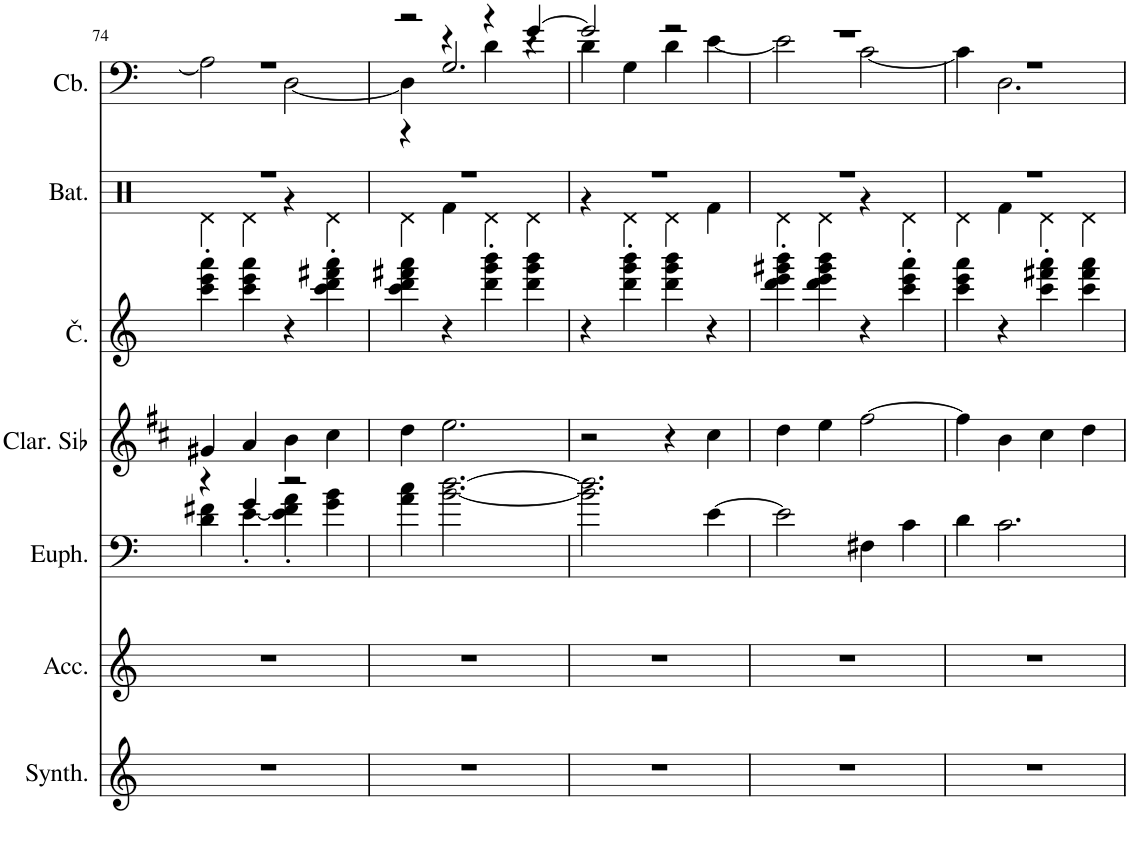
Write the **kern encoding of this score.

**kern	**kern	**kern	**kern	**kern	**kern	**kern
*part7	*part6	*part5	*part4	*part3	*part2	*part1
*staff7	*staff6	*staff5	*staff4	*staff3	*staff2	*staff1
*I"Synthétiseur Pad, Pad 3 (polysynth)	*I"Accordéon , Accordion	*I"Euphonium, Tuba	*I"Clarinette en Sib	*I"Čelo, Acoustic Guitar (nylon)	*I"Batterie	*I"Contrebasse, Acoustic Bass
*I'Synth.	*I'Acc.	*I'Euph.	*I'Clar. Sib	*	*I'Bat.	*I'Cb.
!!LO:PB:g=z
*clefG2	*clefG2	*clefF4	*clefG2	*clefG2	*clefX	*clefF4
*	*	*	*Trd1c2	*Trd14c24	*	*Trd7c12
*k[]	*k[]	*k[]	*k[f#c#]	*k[]	*k[]	*k[]
*M4/4	*M4/4	*M4/4	*M4/4	*M4/4	*M4/4	*M4/4
=74	=74	=74	=74	=74	=74	=74
*	*	*^	*	*	*^	*^
1r	1r	4r	4d\ 4f#X\	4g#X/	4ccc\' 4eee\' 4aaa\'	1r	4Rd\	1r	2A\]
.	.	4g/	[4e'\	4a/	4ccc\ 4eee\ 4aaa\	.	4Rd\	.	.
.	.	2r	4e\]' 4f#\' 4a\'	4b\	4r	.	4r	.	[2D\
.	.	.	4g\ 4b\	4cc#\	4ccc\' 4ddd\' 4fff#X\' 4aaa\'	.	4Rd\	.	.
*	*	*v	*v	*	*	*	*	*	*
=75	=75	=75	=75	=75	=75	=75	=75	=75
*	*	*	*	*	*	*	*	*^
1r	1r	4a\ 4cc\	4dd\	4ccc\ 4ddd\ 4fff#X\ 4aaa\	1r	4Rd\	2r	4D\]	4r
.	.	[2.b\ [2.dd\	2.ee\	4r	.	4Rf\	.	4r	2.G/
.	.	.	.	4ddd\' 4ggg\' 4bbb\'	.	4Rd\	4r	4d\	.
.	.	.	.	4ddd\ 4ggg\ 4bbb\	.	4Rd\	[4g/	4r	.
*	*	*	*	*	*	*	*	*v	*v
=76	=76	=76	=76	=76	=76	=76	=76	=76
1r	1r	2.b\] 2.dd\]	2r	4r	1r	4r	2g/]	4d\
.	.	.	.	4ddd\' 4ggg\' 4bbb\'	.	4Rd\	.	4G\
.	.	.	4r	4ddd\ 4ggg\ 4bbb\	.	4Rd\	2r	4d\
.	.	[4e\	4cc#\	4r	.	4Rf\	.	[4e\
=77	=77	=77	=77	=77	=77	=77	=77	=77
1r	1r	2e\]	4dd\	4ddd\' 4eee\' 4ggg#X\' 4bbb\'	1r	4Rd\	1r	2e\]
.	.	.	4ee\	4ddd\ 4eee\ 4ggg#\ 4bbb\	.	4Rd\	.	.
.	.	4F#X\	[2ff#\	4r	.	4r	.	[2c\
.	.	4c\	.	4ccc\' 4eee\' 4aaa\'	.	4Rd\	.	.
=78	=78	=78	=78	=78	=78	=78	=78	=78
1r	1r	4d\	4ff#\]	4ccc\ 4eee\ 4aaa\	1r	4Rd\	1r	4c\]
.	.	2.c\	4b\	4r	.	4Rf\	.	2.D\
.	.	.	4cc#\	4ccc\' 4fff#X\' 4aaa\'	.	4Rd\	.	.
.	.	.	4dd\	4ccc\ 4fff#\ 4aaa\	.	4Rd\	.	.
*	*	*	*	*	*v	*v	*	*
*	*	*	*	*	*	*v	*v
=	=	=	=	=	=	=
*-	*-	*-	*-	*-	*-	*-
